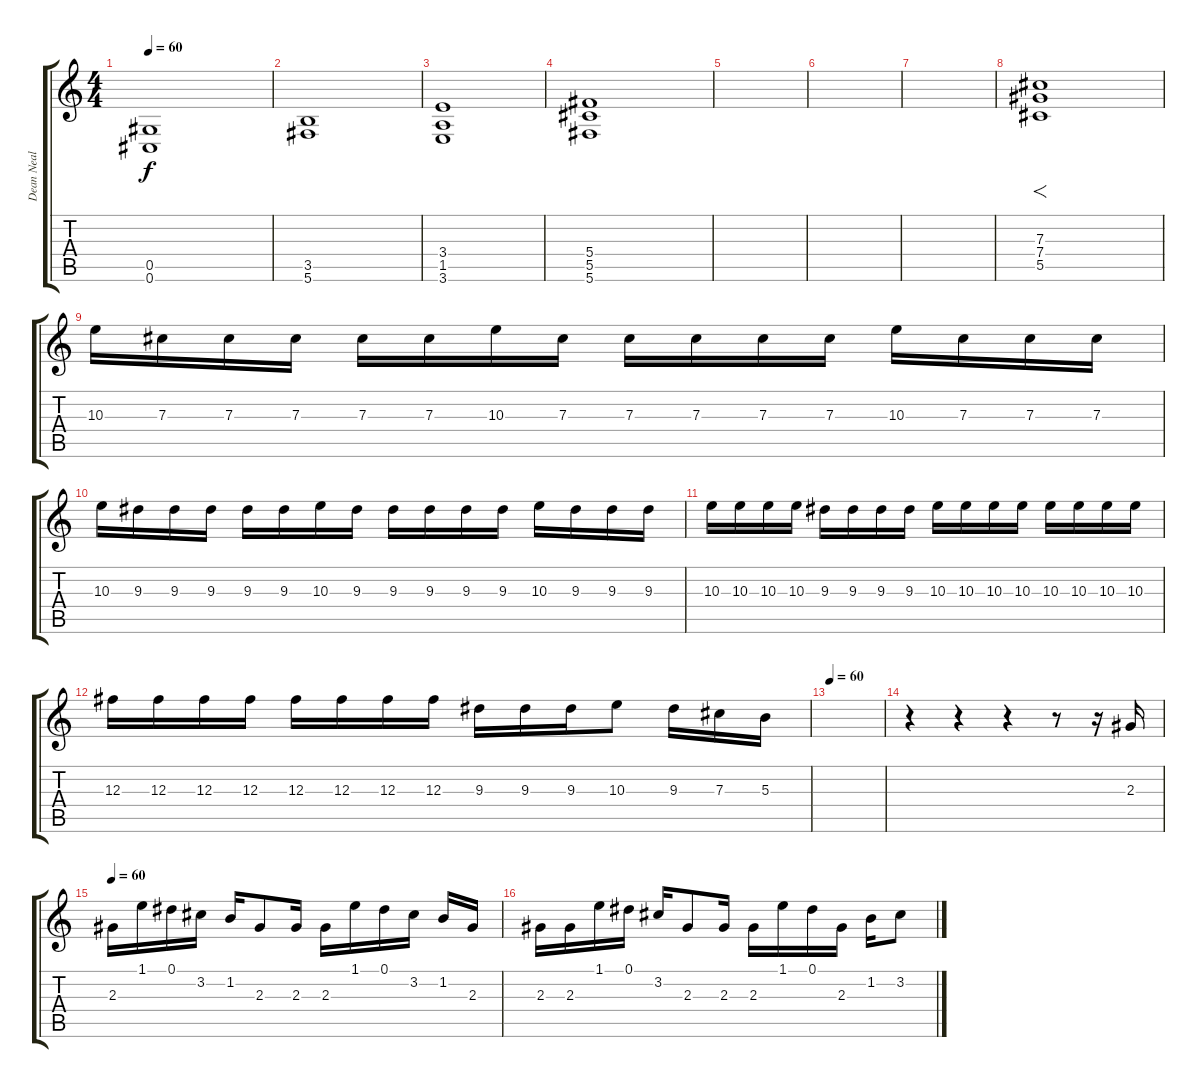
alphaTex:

\track ("Dean Neal" "Dean Neal") {instrument distortionguitar}
\staff {score tabs}
\tuning (Eb4 Bb3 Gb3 Db3 Ab2 Db2) {hide}
\ts (4 4)
\tempo 60
\clef g2
\ks c
(0.5 0.6).1{dy f instrument distortionguitar} |
(3.5 5.6).1 |
(3.4 1.5 3.6).1 |
(5.4 5.5 5.6).1 |
|
|
|
(7.3 7.4 5.5).1{f instrument distortionguitar} |
10.3.16{instrument overdrivenguitar} 7.3.16 7.3.16 7.3.16 7.3.16 7.3.16 10.3.16 7.3.16 7.3.16 7.3.16 7.3.16 7.3.16 10.3.16 7.3.16 7.3.16 7.3.16 |
10.3.16 9.3.16 9.3.16 9.3.16 9.3.16 9.3.16 10.3.16 9.3.16 9.3.16 9.3.16 9.3.16 9.3.16 10.3.16 9.3.16 9.3.16 9.3.16 |
10.3.16 10.3.16 10.3.16 10.3.16 9.3.16 9.3.16 9.3.16 9.3.16 10.3.16 10.3.16 10.3.16 10.3.16 10.3.16 10.3.16 10.3.16 10.3.16 |
12.3.16 12.3.16 12.3.16 12.3.16 12.3.16 12.3.16 12.3.16 12.3.16 9.3.16 9.3.16 9.3.16 10.3.8 9.3.16 7.3.16 5.3.16 |
\tempo 60
|
r.4 r.4 r.4 r.8 r.16 2.3.16 |
\tempo 60
2.3.16 1.1.16 0.1.16 3.2.16 1.2.16 2.3.8 2.3.16 2.3.16 1.1.16 0.1.16 3.2.16 1.2.16 2.3.16 |
2.3.16 2.3.16 1.1.16 0.1.16 3.2.16 2.3.8 2.3.16 2.3.16 1.1.16 0.1.16 2.3.16 1.2.16 3.2.8
